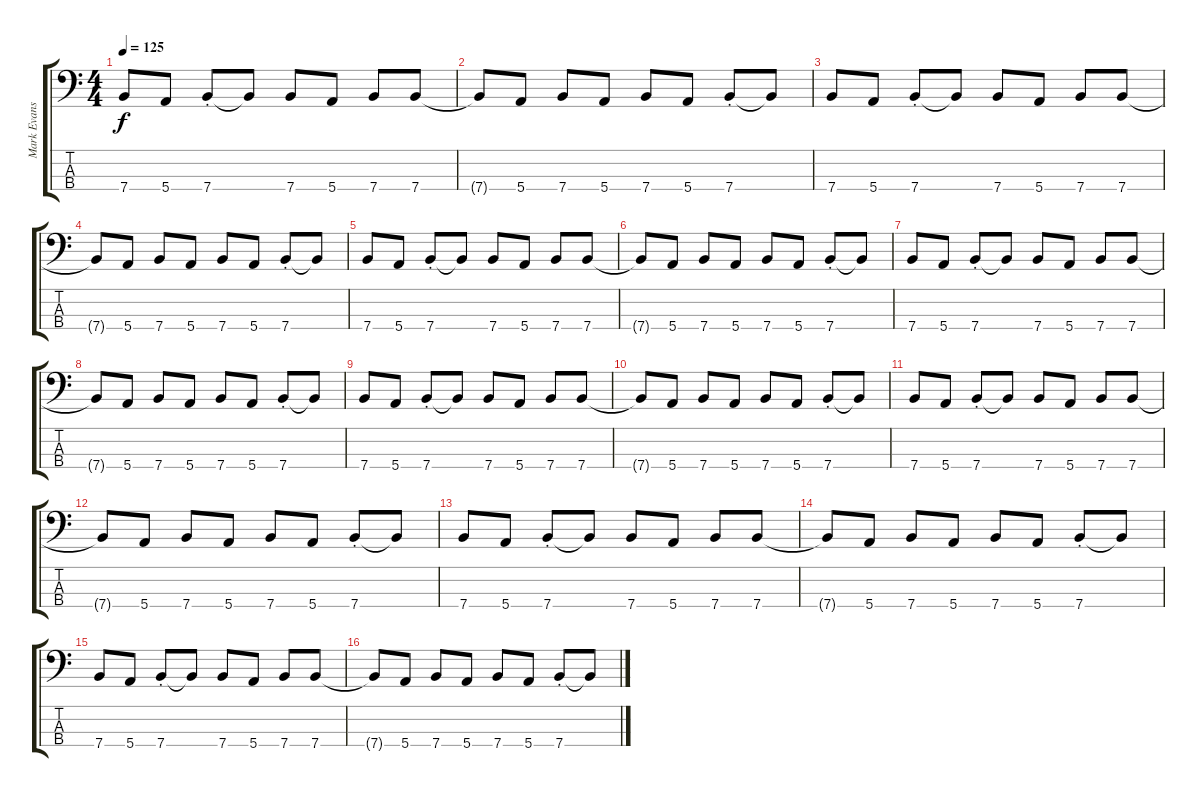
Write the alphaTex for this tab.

\track ("Mark Evans" "Mark Evans") {instrument electricbassfinger}
\staff {score tabs}
\tuning (G2 D2 A1 E1) {hide}
\ts (4 4)
\tempo 125
\clef f4
\ks c
7.4.8{dy f} 5.4.8 7.4{st}.8 7.4{t}.8 7.4.8 5.4.8 7.4.8 7.4.8 |
7.4{t}.8 5.4.8 7.4.8 5.4.8 7.4.8 5.4.8 7.4{st}.8 7.4{t}.8 |
7.4.8 5.4.8 7.4{st}.8 7.4{t}.8 7.4.8 5.4.8 7.4.8 7.4.8 |
7.4{t}.8 5.4.8 7.4.8 5.4.8 7.4.8 5.4.8 7.4{st}.8 7.4{t}.8 |
7.4.8 5.4.8 7.4{st}.8 7.4{t}.8 7.4.8 5.4.8 7.4.8 7.4.8 |
7.4{t}.8 5.4.8 7.4.8 5.4.8 7.4.8 5.4.8 7.4{st}.8 7.4{t}.8 |
7.4.8 5.4.8 7.4{st}.8 7.4{t}.8 7.4.8 5.4.8 7.4.8 7.4.8 |
7.4{t}.8 5.4.8 7.4.8 5.4.8 7.4.8 5.4.8 7.4{st}.8 7.4{t}.8 |
7.4.8 5.4.8 7.4{st}.8 7.4{t}.8 7.4.8 5.4.8 7.4.8 7.4.8 |
7.4{t}.8 5.4.8 7.4.8 5.4.8 7.4.8 5.4.8 7.4{st}.8 7.4{t}.8 |
7.4.8 5.4.8 7.4{st}.8 7.4{t}.8 7.4.8 5.4.8 7.4.8 7.4.8 |
7.4{t}.8 5.4.8 7.4.8 5.4.8 7.4.8 5.4.8 7.4{st}.8 7.4{t}.8 |
7.4.8 5.4.8 7.4{st}.8 7.4{t}.8 7.4.8 5.4.8 7.4.8 7.4.8 |
7.4{t}.8 5.4.8 7.4.8 5.4.8 7.4.8 5.4.8 7.4{st}.8 7.4{t}.8 |
7.4.8 5.4.8 7.4{st}.8 7.4{t}.8 7.4.8 5.4.8 7.4.8 7.4.8 |
7.4{t}.8 5.4.8 7.4.8 5.4.8 7.4.8 5.4.8 7.4{st}.8 7.4{t}.8
